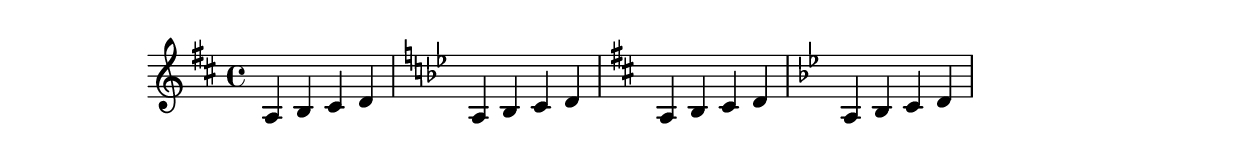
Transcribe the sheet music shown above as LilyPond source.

%% DO NOT EDIT this file manually; it is automatically
%% generated from LSR http://lsr.dsi.unimi.it
%% Make any changes in LSR itself, or in Documentation/snippets/new/ ,
%% and then run scripts/auxiliar/makelsr.py
%%
%% This file is in the public domain.
\version "2.14.0"

\header {
  lsrtags = "pitches"

%% Translation of GIT committish: 8b93de6ce951b7b14bc7818f31019524295b990f
doctitlees = "Evitar que se impriman becuadros cuando cambia la armadura"

texidoces = "

Cuando cambia la armadura de la tonalidad, se imprimen becuadros
automáticamente para cancelar las alteraciones de las armaduras
anteriores.  Esto se puede evitar estableciendo al valor @qq{falso} la
propiedad @code{printKeyCancellation} del contexto @code{Staff}.

"


%% Translation of GIT committish: 0a868be38a775ecb1ef935b079000cebbc64de40
doctitlede = "Auflösungzeichen nicht setzen wenn die Tonart wechselt"

texidocde = "
Wenn die Tonart wechselt, werden automatisch Auflösungszeichen ausgegeben,
um Versetzungszeichen der vorherigen Tonart aufzulösen.  Das kann
verhindert werden, indem die @code{printKeyCancellation}-Eigenschaft
im @code{Staff}-Kontext auf \"false\" gesetzt wird.
"

%% Translation of GIT committish: 4ab2514496ac3d88a9f3121a76f890c97cedcf4e
  texidocfr = "
Après un changement de tonalité, un bécarre est imprimé pour annuler
toute altération précédente.  Ceci peut être supprimé en réglant à
@code{\"false\"} la propriété @code{printKeyCancellation} du contexte
@code{Staff}.

"

  doctitlefr = "Suppression des bécarres superflus après un changement de
tonalité"

  texidoc = "
When the key signature changes, natural signs are automatically printed
to cancel any accidentals from previous key signatures.  This may be
prevented by setting to @code{f} the @code{printKeyCancellation}
property in the @code{Staff} context.

"
  doctitle = "Preventing natural signs from being printed when the key signature changes"
} % begin verbatim

\relative c' {
  \key d \major
  a4 b cis d
  \key g \minor
  a4 bes c d
  \set Staff.printKeyCancellation = ##f
  \key d \major
  a4 b cis d
  \key g \minor
  a4 bes c d
}

